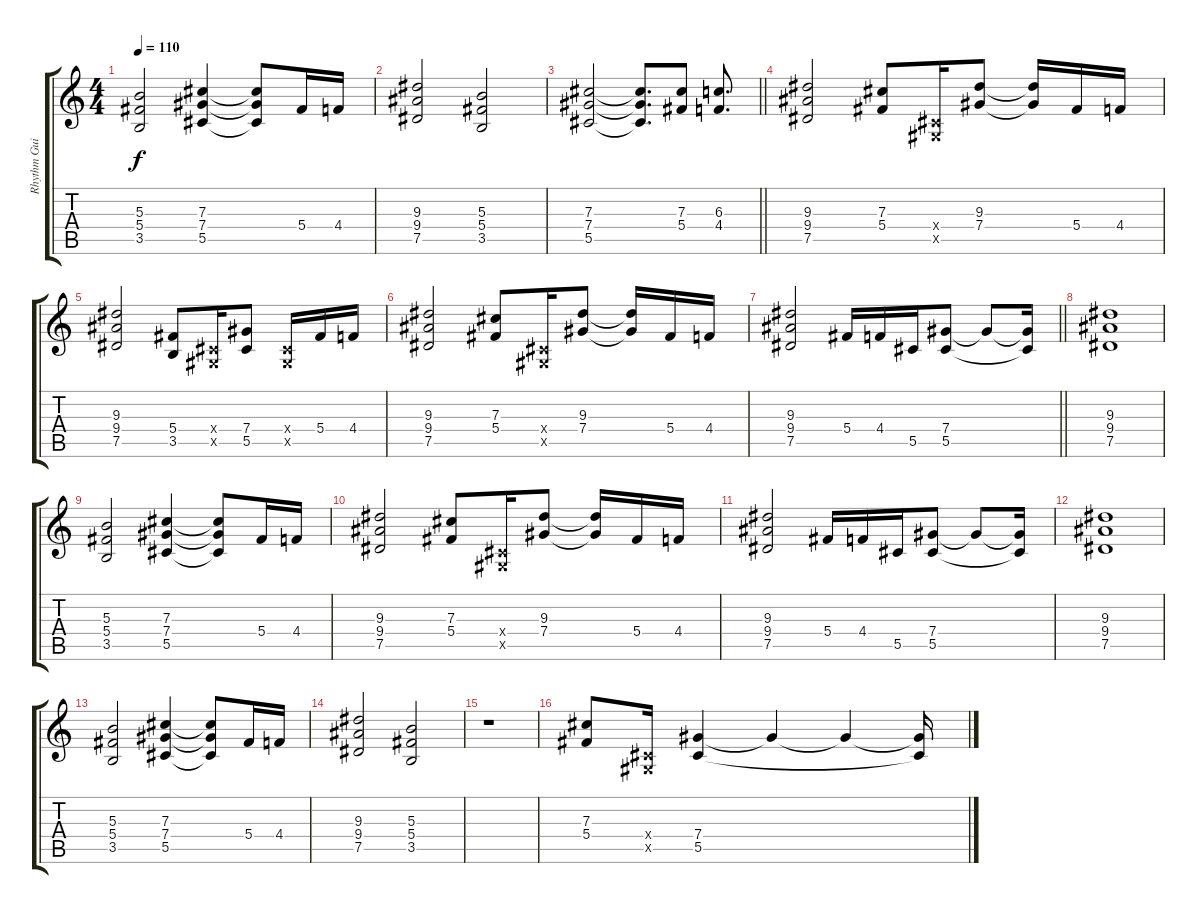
\track ("Rhythm Guitar" "Rhythm Gui") {instrument distortionguitar}
\staff {score tabs}
\tuning (Eb4 Bb3 Gb3 Db3 Ab2 Eb2) {hide}
\ts (4 4)
\tempo 110
\clef g2
\ks c
(5.3 5.4 3.5).2{dy f} (7.3 7.4 5.5).4 (7.3{t} 7.4{t} 5.5{t}).8 5.4.16 4.4.16 |
(9.3 9.4 7.5).2 (5.3 5.4 3.5).2 |
\barLineRight lightlight
(7.3 7.4 5.5).2 (7.3{t} 7.4{t} 5.5{t}).8{d} (7.3 5.4).8 (6.3 4.4).8{d} |
(9.3 9.4 7.5).2 (7.3 5.4).8 (0.4{x} 0.5{x}).16 (9.3 7.4).8 (9.3{t} 7.4{t}).16 5.4.16 4.4.16 |
(9.3 9.4 7.5).2 (5.4 3.5).8 (0.4{x} 0.5{x}).16 (7.4 5.5).8 (0.4{x} 0.5{x}).16 5.4.16 4.4.16 |
(9.3 9.4 7.5).2 (7.3 5.4).8 (0.4{x} 0.5{x}).16 (9.3 7.4).8 (9.3{t} 7.4{t}).16 5.4.16 4.4.16 |
\barLineRight lightlight
(9.3 9.4 7.5).2 5.4.16 4.4.16 5.5.16 (7.4 5.5).8 7.4{t}.8 (7.4{t} 5.5{t}).16 |
(9.3 9.4 7.5).1 |
(5.3 5.4 3.5).2 (7.3 7.4 5.5).4 (7.3{t} 7.4{t} 5.5{t}).8 5.4.16 4.4.16 |
(9.3 9.4 7.5).2 (7.3 5.4).8 (0.4{x} 0.5{x}).16 (9.3 7.4).8 (9.3{t} 7.4{t}).16 5.4.16 4.4.16 |
(9.3 9.4 7.5).2 5.4.16 4.4.16 5.5.16 (7.4 5.5).8 7.4{t}.8 (7.4{t} 5.5{t}).16 |
(9.3 9.4 7.5).1 |
(5.3 5.4 3.5).2 (7.3 7.4 5.5).4 (7.3{t} 7.4{t} 5.5{t}).8 5.4.16 4.4.16 |
(9.3 9.4 7.5).2 (5.3 5.4 3.5).2 |
r.1 |
(7.3 5.4).8 (0.4{x} 0.5{x}).16 (7.4 5.5).4 7.4{t}.4 7.4{t}.4 (7.4{t} 5.5{t}).16
